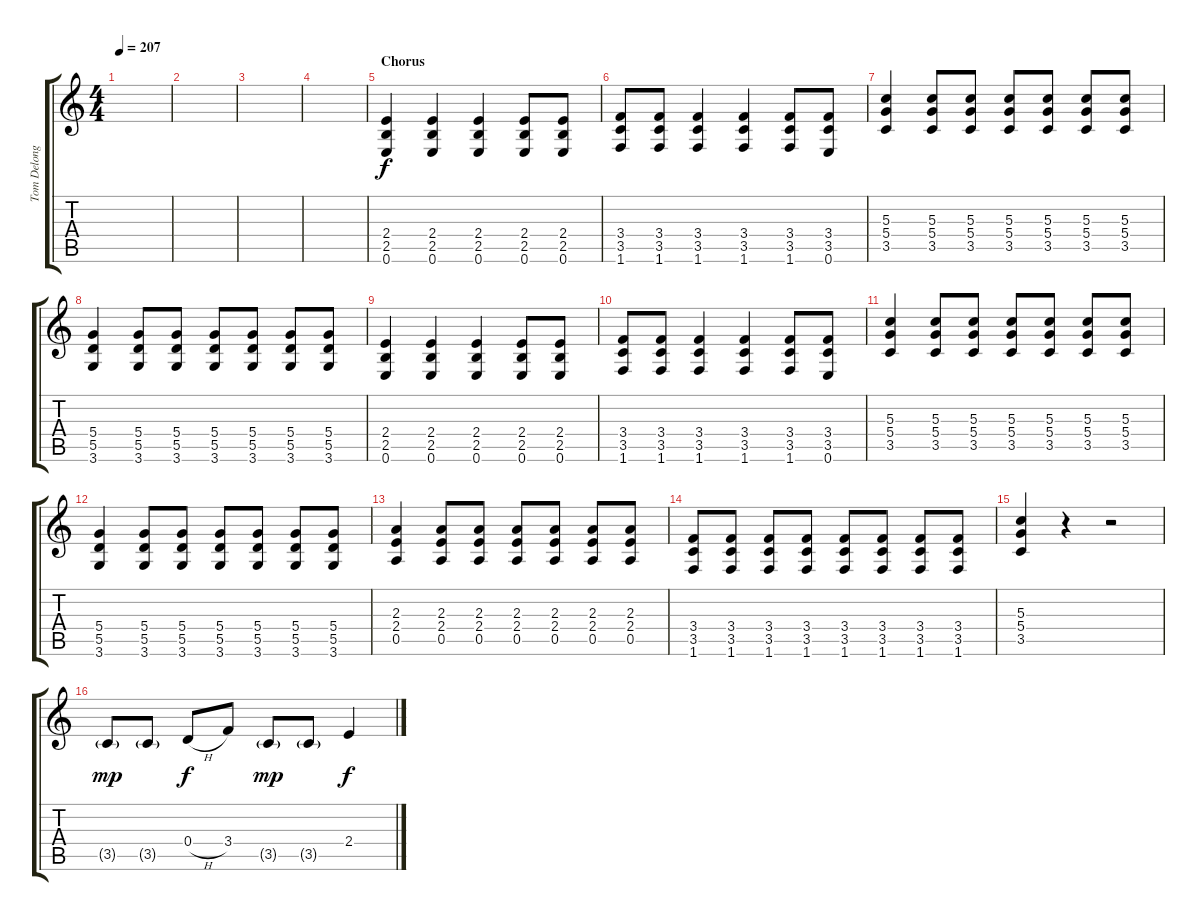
\track ("Tom Delong (Distortion 2)" "Tom Delong") {instrument distortionguitar}
\staff {score tabs}
\tuning (E4 B3 G3 D3 A2 E2) {hide}
\ts (4 4)
\tempo 207
\clef g2
\ks c
|
|
|
|
\section ("" "Chorus")
(2.4 2.5 0.6).4 (2.4 2.5 0.6).4 (2.4 2.5 0.6).4 (2.4 2.5 0.6).8 (2.4 2.5 0.6).8 |
(3.4 3.5 1.6).8 (3.4 3.5 1.6).8 (3.4 3.5 1.6).4 (3.4 3.5 1.6).4 (3.4 3.5 1.6).8 (3.4 3.5 0.6).8 |
(5.3 5.4 3.5).4 (5.3 5.4 3.5).8 (5.3 5.4 3.5).8 (5.3 5.4 3.5).8 (5.3 5.4 3.5).8 (5.3 5.4 3.5).8 (5.3 5.4 3.5).8 |
(5.4 5.5 3.6).4 (5.4 5.5 3.6).8 (5.4 5.5 3.6).8 (5.4 5.5 3.6).8 (5.4 5.5 3.6).8 (5.4 5.5 3.6).8 (5.4 5.5 3.6).8 |
(2.4 2.5 0.6).4 (2.4 2.5 0.6).4 (2.4 2.5 0.6).4 (2.4 2.5 0.6).8 (2.4 2.5 0.6).8 |
(3.4 3.5 1.6).8 (3.4 3.5 1.6).8 (3.4 3.5 1.6).4 (3.4 3.5 1.6).4 (3.4 3.5 1.6).8 (3.4 3.5 0.6).8 |
(5.3 5.4 3.5).4 (5.3 5.4 3.5).8 (5.3 5.4 3.5).8 (5.3 5.4 3.5).8 (5.3 5.4 3.5).8 (5.3 5.4 3.5).8 (5.3 5.4 3.5).8 |
(5.4 5.5 3.6).4 (5.4 5.5 3.6).8 (5.4 5.5 3.6).8 (5.4 5.5 3.6).8 (5.4 5.5 3.6).8 (5.4 5.5 3.6).8 (5.4 5.5 3.6).8 |
(2.3 2.4 0.5).4 (2.3 2.4 0.5).8 (2.3 2.4 0.5).8 (2.3 2.4 0.5).8 (2.3 2.4 0.5).8 (2.3 2.4 0.5).8 (2.3 2.4 0.5).8 |
(3.4 3.5 1.6).8 (3.4 3.5 1.6).8 (3.4 3.5 1.6).8 (3.4 3.5 1.6).8 (3.4 3.5 1.6).8 (3.4 3.5 1.6).8 (3.4 3.5 1.6).8 (3.4 3.5 1.6).8 |
(5.3 5.4 3.5).4 r.4 r.2 |
3.5{g}.8{dy mp} 3.5{g}.8 0.4{h}.8{dy f} 3.4.8 3.5{g}.8{dy mp} 3.5{g}.8 2.4.4{dy f}
